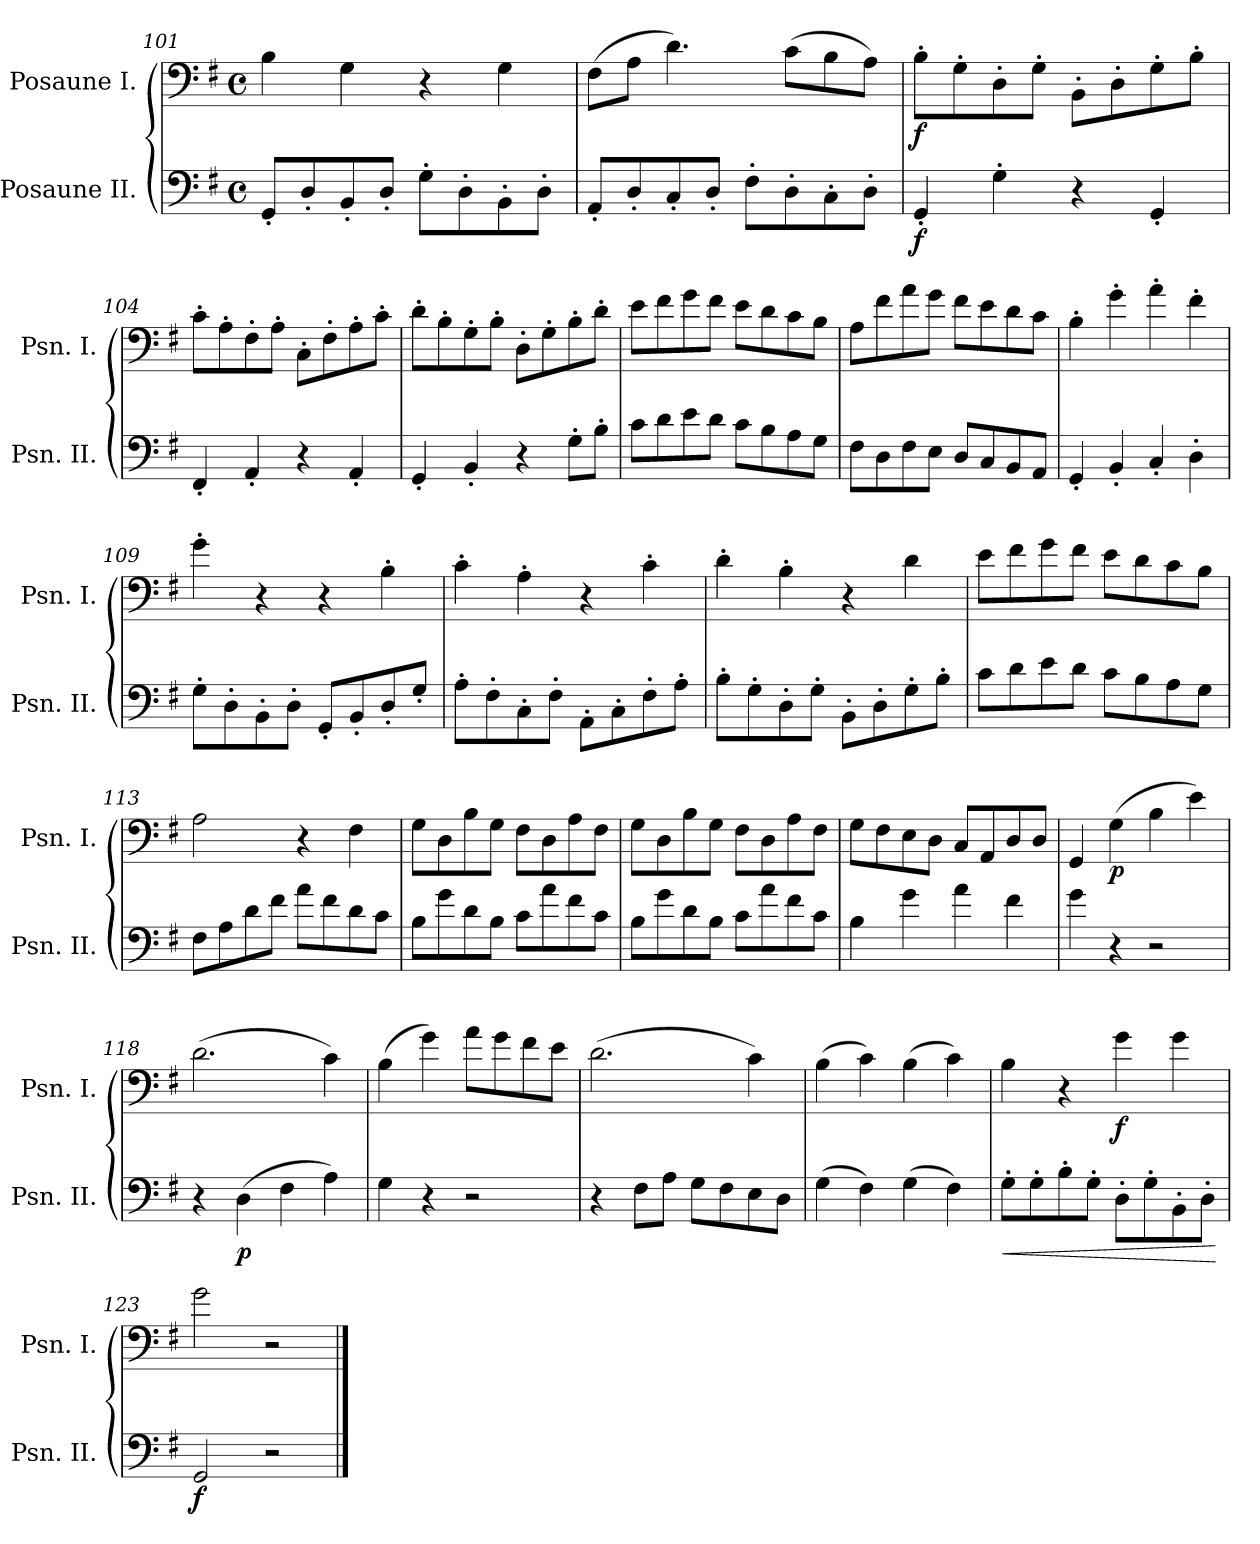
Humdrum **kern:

**kern	**dynam	**kern	**dynam
*part2	*part2	*part1	*part1
*staff2	*staff2	*staff1	*staff1
*I"Posaune II.	*	*I"Posaune I.	*
*I'Psn. II.	*	*I'Psn. I.	*
*clefF4	*	*clefF4	*
*k[f#]	*	*k[f#]	*
*M4/4	*	*M4/4	*
*met(c)	*	*met(c)	*
=101	=101	=101	=101
8GG'/L	.	4B\	.
8D'/	.	.	.
8BB'/	.	4G\	.
8D'/J	.	.	.
8G'\L	.	4r	.
8D'\	.	.	.
8BB'\	.	4G\	.
8D'\J	.	.	.
=102	=102	=102	=102
8AA'/L	.	(>8F#\L	.
8D'/	.	8A\J	.
8C'/	.	4.d\)	.
8D'/J	.	.	.
8F#'\L	.	.	.
8D'\	.	(>8c\L	.
8C'\	.	8B\	.
8D'\J	.	8A\J)	.
=103	=103	=103	=103
!	!LO:DY:b	!	!LO:DY:b
4GG'/	f	8B'\L	f
.	.	8G'\	.
4G'\	.	8D'\	.
.	.	8G'\J	.
4r	.	8BB'\L	.
.	.	8D'\	.
4GG'/	.	8G'\	.
.	.	8B'\J	.
=104	=104	=104	=104
4FF#'/	.	8c'\L	.
.	.	8A'\	.
4AA'/	.	8F#'\	.
.	.	8A'\J	.
4r	.	8C'\L	.
.	.	8F#'\	.
4AA'/	.	8A'\	.
.	.	8c'\J	.
!!LO:LB:g=z
=105	=105	=105	=105
4GG'/	.	8d'\L	.
.	.	8B'\	.
4BB'/	.	8G'\	.
.	.	8B'\J	.
4r	.	8D'\L	.
.	.	8G'\	.
8G'\L	.	8B'\	.
8B'\J	.	8d'\J	.
=106	=106	=106	=106
8c\L	.	8e\L	.
8d\	.	8f#\	.
8e\	.	8g\	.
8d\J	.	8f#\J	.
8c\L	.	8e\L	.
8B\	.	8d\	.
8A\	.	8c\	.
8G\J	.	8B\J	.
=107	=107	=107	=107
8F#\L	.	8A\L	.
8D\	.	8f#\	.
8F#\	.	8a\	.
8E\J	.	8g\J	.
8D/L	.	8f#\L	.
8C/	.	8e\	.
8BB/	.	8d\	.
8AA/J	.	8c\J	.
=108	=108	=108	=108
4GG'/	.	4B'\	.
4BB'/	.	4g'\	.
4C'/	.	4a'\	.
4D'\	.	4f#'\	.
!!LO:LB:g=z
=109	=109	=109	=109
8G'\L	.	4g'\	.
8D'\	.	.	.
8BB'\	.	4r	.
8D'\J	.	.	.
8GG'/L	.	4r	.
8BB'/	.	.	.
8D'/	.	4B'\	.
8G'/J	.	.	.
=110	=110	=110	=110
8A'\L	.	4c'\	.
8F#'\	.	.	.
8C'\	.	4A'\	.
8F#'\J	.	.	.
8AA'\L	.	4r	.
8C'\	.	.	.
8F#'\	.	4c'\	.
8A'\J	.	.	.
=111	=111	=111	=111
8B'\L	.	4d'\	.
8G'\	.	.	.
8D'\	.	4B'\	.
8G'\J	.	.	.
8BB'\L	.	4r	.
8D'\	.	.	.
8G'\	.	4d\	.
8B'\J	.	.	.
=112	=112	=112	=112
8c\L	.	8e\L	.
8d\	.	8f#\	.
8e\	.	8g\	.
8d\J	.	8f#\J	.
8c\L	.	8e\L	.
8B\	.	8d\	.
8A\	.	8c\	.
8G\J	.	8B\J	.
!!LO:LB:g=z
=113	=113	=113	=113
8F#\L	.	2A\	.
8A\	.	.	.
8d\	.	.	.
8f#\J	.	.	.
8a\L	.	4r	.
8f#\	.	.	.
8d\	.	4F#\	.
8c\J	.	.	.
=114	=114	=114	=114
8B\L	.	8G\L	.
8g\	.	8D\	.
8d\	.	8B\	.
8B\J	.	8G\J	.
8c\L	.	8F#\L	.
8a\	.	8D\	.
8f#\	.	8A\	.
8c\J	.	8F#\J	.
=115	=115	=115	=115
8B\L	.	8G\L	.
8g\	.	8D\	.
8d\	.	8B\	.
8B\J	.	8G\J	.
8c\L	.	8F#\L	.
8a\	.	8D\	.
8f#\	.	8A\	.
8c\J	.	8F#\J	.
=116	=116	=116	=116
4B\	.	8G\L	.
.	.	8F#\	.
4g\	.	8E\	.
.	.	8D\J	.
4a\	.	8C/L	.
.	.	8AA/	.
4f#\	.	8D/	.
.	.	8D/J	.
!!LO:LB:g=z
=117	=117	=117	=117
4g\	.	4GG/	.
!	!	!	!LO:DY:b
4r	.	(>4G\	p
2r	.	4B\	.
.	.	4e\)	.
=118	=118	=118	=118
4r	.	(>2.d\	.
!	!LO:DY:b	!	!
(>4D\	p	.	.
4F#\	.	.	.
4A\)	.	4c\)	.
=119	=119	=119	=119
4G\	.	(>4B\	.
4r	.	4g\)	.
2r	.	8a\L	.
.	.	8g\	.
.	.	8f#\	.
.	.	8e\J	.
=120	=120	=120	=120
4r	.	(>2.d\	.
8F#\L	.	.	.
8A\J	.	.	.
8G\L	.	.	.
8F#\	.	.	.
8E\	.	4c\)	.
8D\J	.	.	.
=121	=121	=121	=121
(>4G\	.	(>4B\	.
4F#\)	.	4c\)	.
(>4G\	.	(>4B\	.
4F#\)	.	4c\)	.
=122	=122	=122	=122
!	!LO:HP:b	!	!
8G'\L	<	4B\	.
8G'\	.	.	.
8B'\	.	4r	.
8G'\J	.	.	.
!	!	!	!LO:DY:b
8D'\L	.	4g\	f
8G'\	.	.	.
8BB'\	.	4g\	.
8D'\J	.	.	.
.	[	.	.
=123	=123	=123	=123
!	!LO:DY:b	!	!
2GG/	f	2g\	.
2r	.	2r	.
==	==	==	==
*-	*-	*-	*-
